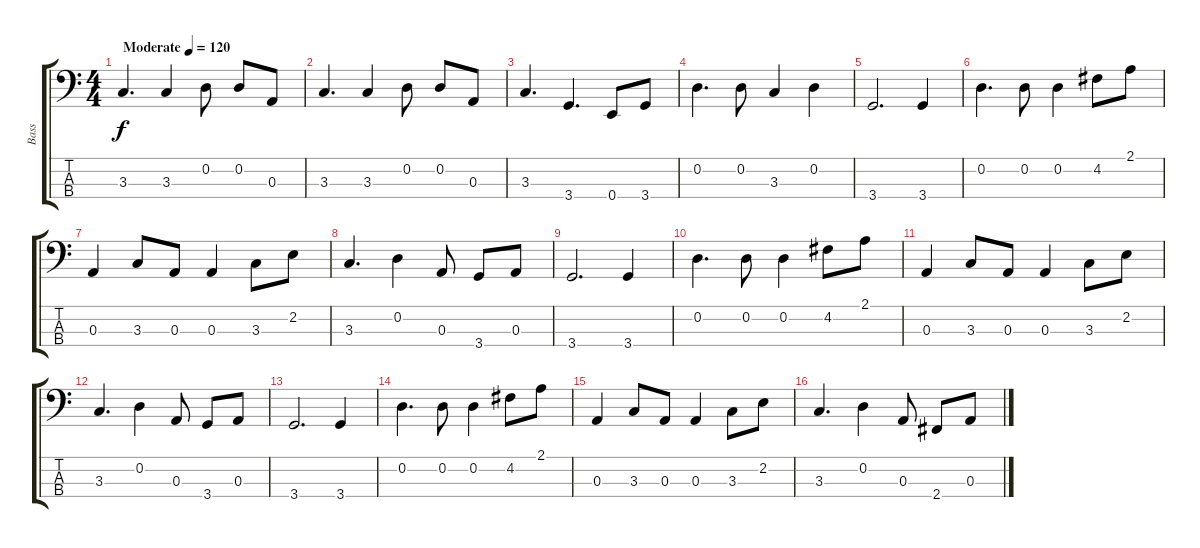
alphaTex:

\track ("Bass" "Bass") {instrument electricbassfinger}
\staff {score tabs}
\tuning (G2 D2 A1 E1) {hide}
\ts (4 4)
\tempo (120 "Moderate")
\clef f4
\ks c
3.3.4{d dy f instrument electricbassfinger} 3.3.4 0.2.8 0.2.8 0.3.8 |
3.3.4{d} 3.3.4 0.2.8 0.2.8 0.3.8 |
3.3.4{d} 3.4.4{d} 0.4.8 3.4.8 |
0.2.4{d} 0.2.8 3.3.4 0.2.4 |
3.4.2{d} 3.4.4 |
0.2.4{d} 0.2.8 0.2.4 4.2.8 2.1.8 |
0.3.4 3.3.8 0.3.8 0.3.4 3.3.8 2.2.8 |
3.3.4{d} 0.2.4 0.3.8 3.4.8 0.3.8 |
3.4.2{d} 3.4.4 |
0.2.4{d} 0.2.8 0.2.4 4.2.8 2.1.8 |
0.3.4 3.3.8 0.3.8 0.3.4 3.3.8 2.2.8 |
3.3.4{d} 0.2.4 0.3.8 3.4.8 0.3.8 |
3.4.2{d} 3.4.4 |
0.2.4{d} 0.2.8 0.2.4 4.2.8 2.1.8 |
0.3.4 3.3.8 0.3.8 0.3.4 3.3.8 2.2.8 |
3.3.4{d} 0.2.4 0.3.8 2.4.8 0.3.8
